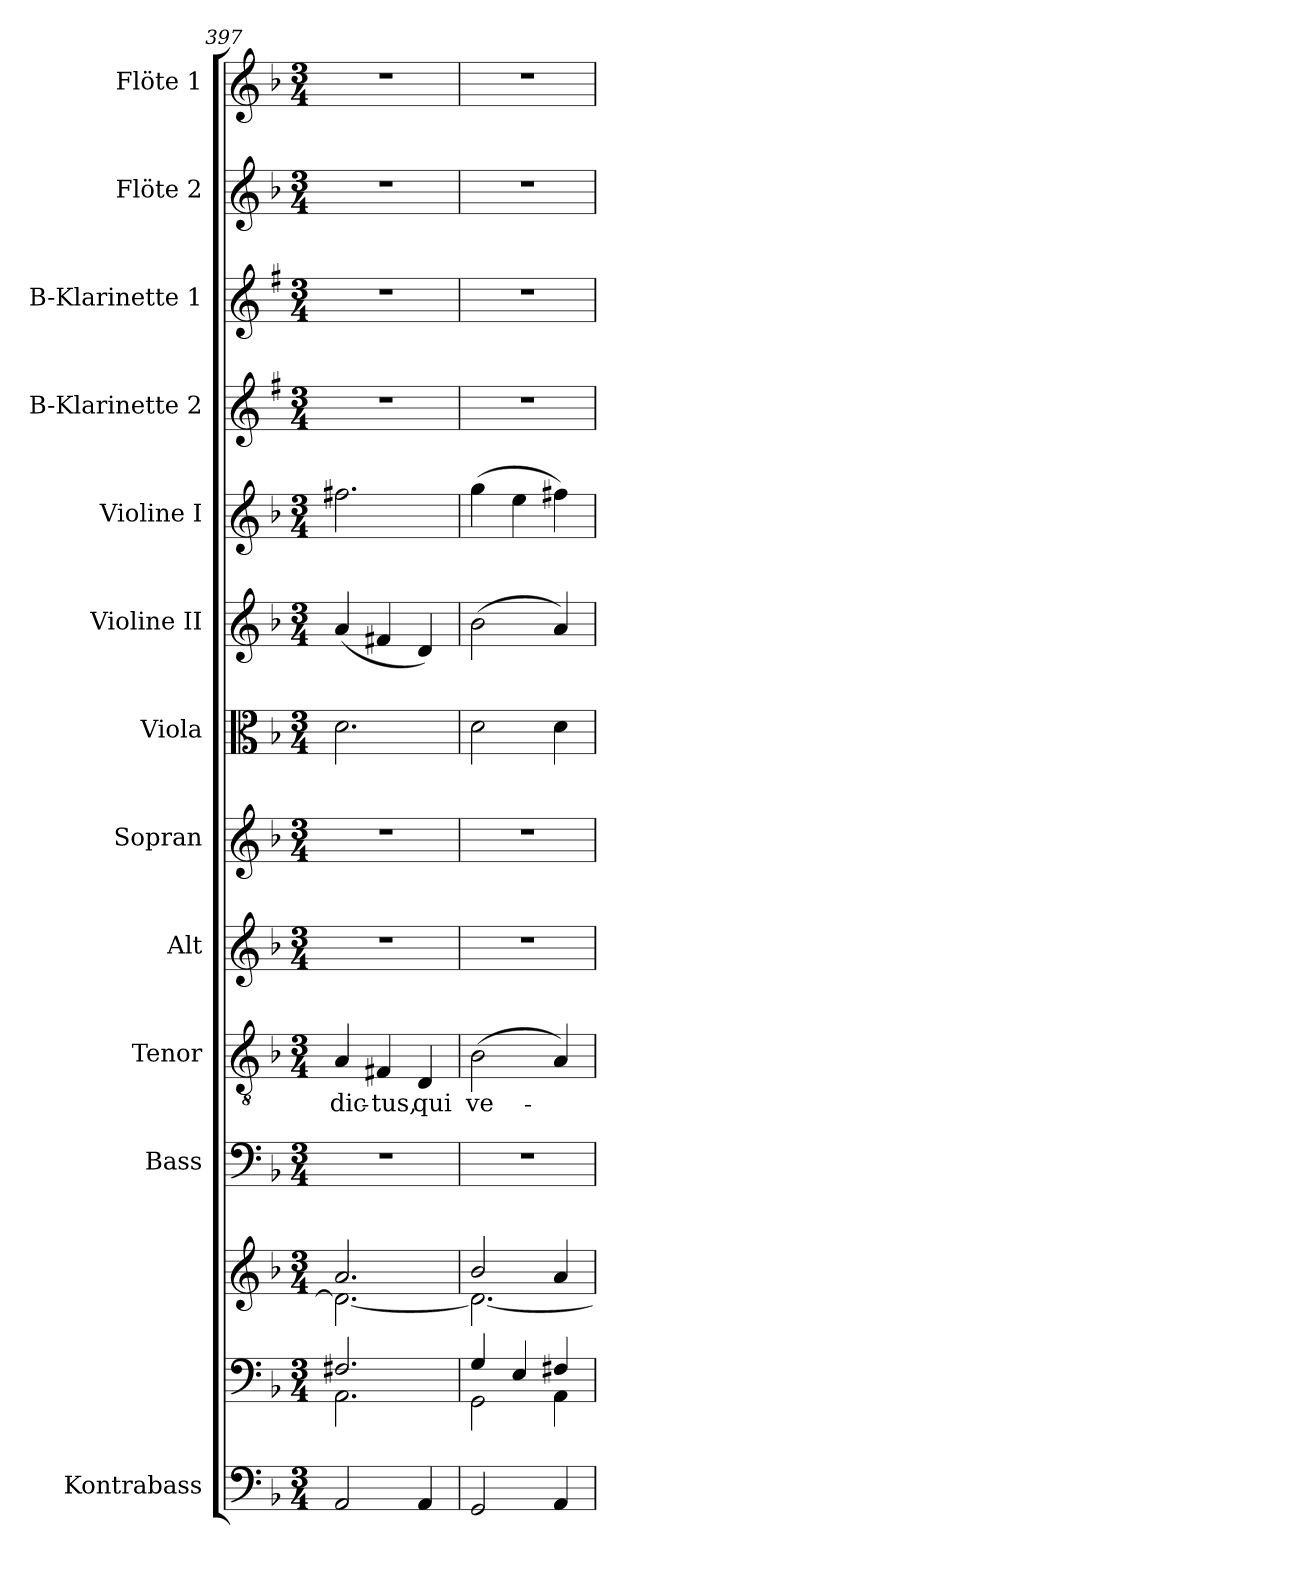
**kern	**kern	**kern	**kern	**kern	**text	**kern	**kern	**kern	**kern	**kern	**kern	**kern	**kern	**kern
*part13	*part12	*part12	*part11	*part10	*part10	*part9	*part8	*part7	*part6	*part5	*part4	*part3	*part2	*part1
*staff14	*staff13	*staff12	*staff11	*staff10	*staff10	*staff9	*staff8	*staff7	*staff6	*staff5	*staff4	*staff3	*staff2	*staff1
*I"Kontrabass	*	*	*I"Bass	*I"Tenor	*	*I"Alt	*I"Sopran	*I"Viola	*I"Violine II	*I"Violine I	*I"B-Klarinette 2	*I"B-Klarinette 1	*I"Flöte 2	*I"Flöte 1
*I'Kb.	*	*	*I'B.	*I'T.	*	*I'A.	*I'S.	*I'Vla.	*I'Vl. II	*I'Vl. I	*I'B Kl. 2	*I'B Kl. 1	*I'Fl. 2	*I'Fl. 1
*clefF4	*clefF4	*clefG2	*clefF4	*clefGv2	*	*clefG2	*clefG2	*clefC3	*clefG2	*clefG2	*clefG2	*clefG2	*clefG2	*clefG2
*ITrd7c12	*	*	*	*	*	*	*	*	*	*	*ITrd1c2	*ITrd1c2	*	*
*k[b-]	*k[b-]	*k[b-]	*k[b-]	*k[b-]	*	*k[b-]	*k[b-]	*k[b-]	*k[b-]	*k[b-]	*k[b-]	*k[b-]	*k[b-]	*k[b-]
*F:	*F:	*F:	*F:	*F:	*	*F:	*F:	*F:	*F:	*F:	*F:	*F:	*F:	*F:
*M3/4	*M3/4	*M3/4	*M3/4	*M3/4	*	*M3/4	*M3/4	*M3/4	*M3/4	*M3/4	*M3/4	*M3/4	*M3/4	*M3/4
=397	=397	=397	=397	=397	=397	=397	=397	=397	=397	=397	=397	=397	=397	=397
*	*^	*^	*	*	*	*	*	*	*	*	*	*	*	*
!	!	!	!	!	!	!	!LO:LY:b	!	!	!	!	!	!	!	!	!
2AAA/	2.F#X/	2.AA\	2.a/	2.d\_	2.r	4A/	-dic-	2.r	2.r	2.d\	(<4a/	2.ff#X\	2.r	2.r	2.r	2.r
!	!	!	!	!	!	!	!LO:LY:b	!	!	!	!	!	!	!	!	!
.	.	.	.	.	.	4F#X/	-tus,	.	.	.	4f#X/	.	.	.	.	.
!	!	!	!	!	!	!	!LO:LY:b	!	!	!	!	!	!	!	!	!
4AAA/	.	.	.	.	.	4D/	qui	.	.	.	4d/)	.	.	.	.	.
!!LO:PB:g=z
=398	=398	=398	=398	=398	=398	=398	=398	=398	=398	=398	=398	=398	=398	=398	=398	=398
!	!	!	!	!	!	!	!LO:LY:b	!	!	!	!	!	!	!	!	!
2GGG/	4G/	2GG\	2b-/	2.d\_	2.r	(>2B-\	ve-	2.r	2.r	2d\	(>2b-\	(>4gg\	2.r	2.r	2.r	2.r
.	4E/	.	.	.	.	.	.	.	.	.	.	4ee\	.	.	.	.
4AAA/	4F#X/	4AA\	4a/	.	.	4A/)	.	.	.	4d\	4a/)	4ff#X\)	.	.	.	.
*	*v	*v	*	*	*	*	*	*	*	*	*	*	*	*	*	*
*	*	*v	*v	*	*	*	*	*	*	*	*	*	*	*	*
=	=	=	=	=	=	=	=	=	=	=	=	=	=	=
*-	*-	*-	*-	*-	*-	*-	*-	*-	*-	*-	*-	*-	*-	*-
